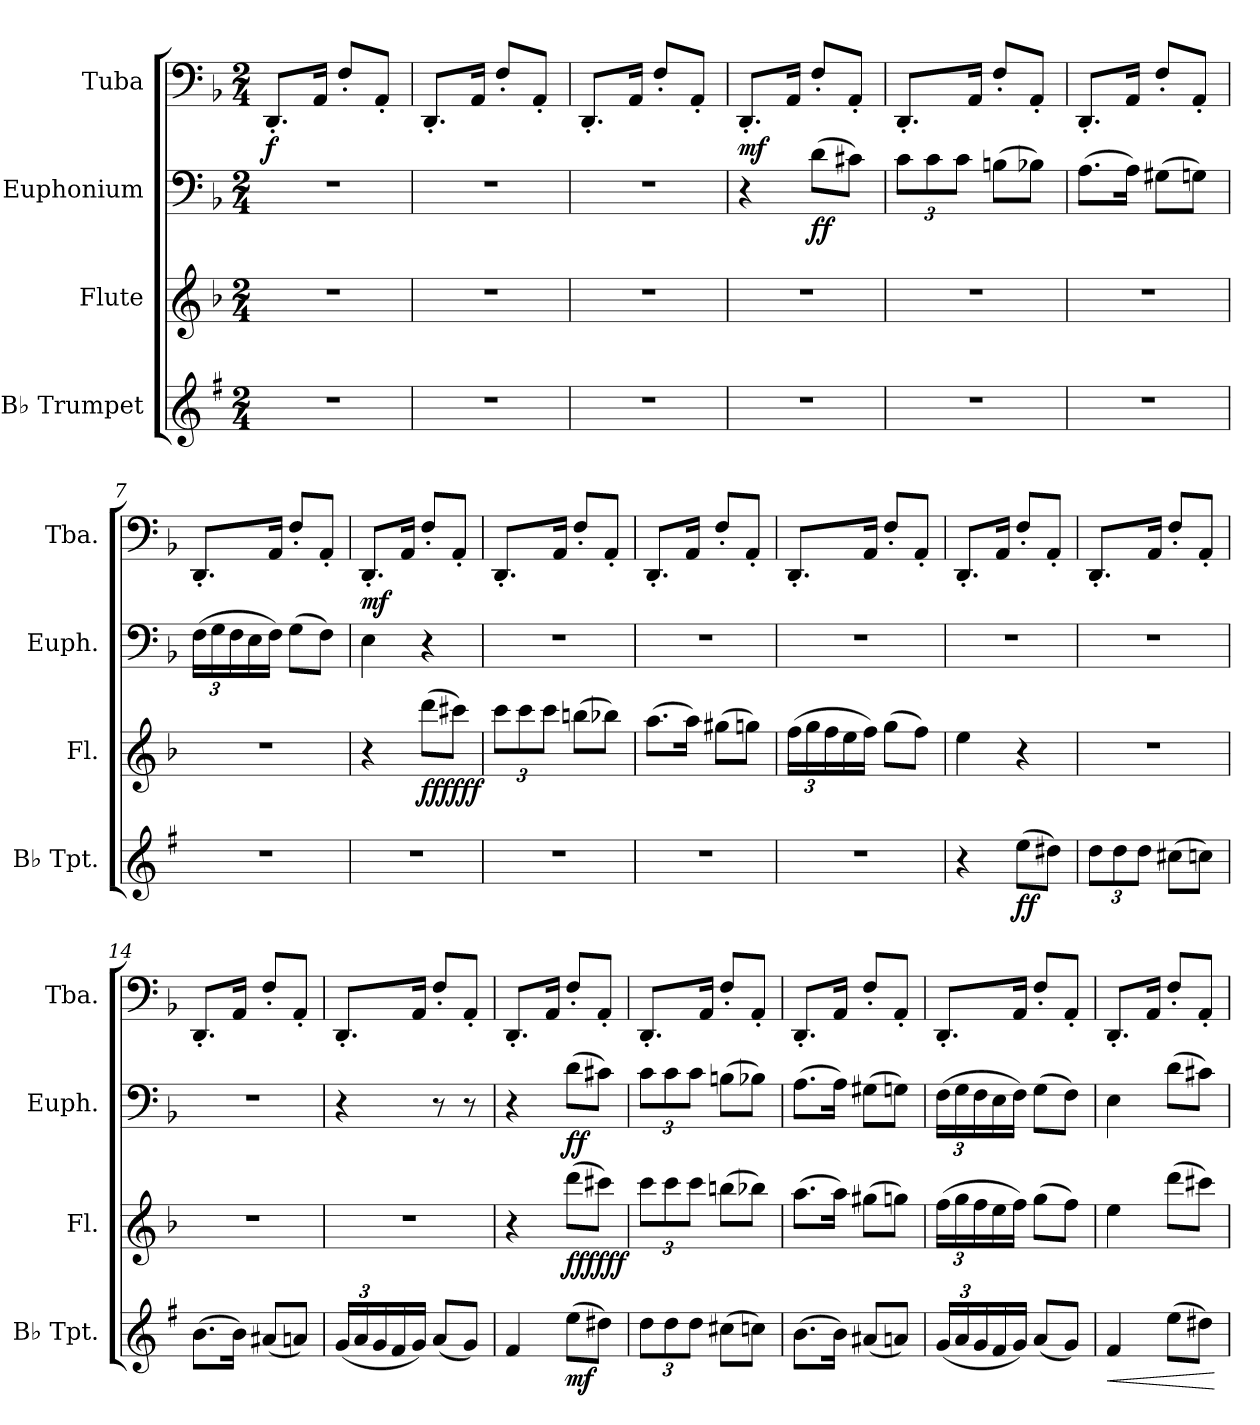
**kern	**dynam	**kern	**dynam	**kern	**dynam	**kern	**dynam
*part4	*part4	*part3	*part3	*part2	*part2	*part1	*part1
*staff4	*staff4	*staff3	*staff3	*staff2	*staff2	*staff1	*staff1
*I"B♭ Trumpet	*	*I"Flute	*	*I"Euphonium	*	*I"Tuba	*
*I'B♭ Tpt.	*	*I'Fl.	*	*I'Euph.	*	*I'Tba.	*
*clefG2	*	*clefG2	*	*clefF4	*	*clefF4	*
*ITrd1c2	*	*	*	*	*	*	*
*k[b-]	*	*k[b-]	*	*k[b-]	*	*k[b-]	*
*M2/4	*	*M2/4	*	*M2/4	*	*M2/4	*
*MM60	*	*MM60	*	*MM60	*	*MM60	*
=1	=1	=1	=1	=1	=1	=1	=1
!	!	!	!	!	!	!	!LO:DY:b
2r	.	2r	.	2r	.	8.DD'/L	f
.	.	.	.	.	.	16AA/Jk	.
.	.	.	.	.	.	8F'/L	.
.	.	.	.	.	.	8AA'/J	.
=2	=2	=2	=2	=2	=2	=2	=2
2r	.	2r	.	2r	.	8.DD'/L	.
.	.	.	.	.	.	16AA/Jk	.
.	.	.	.	.	.	8F'/L	.
.	.	.	.	.	.	8AA'/J	.
=3	=3	=3	=3	=3	=3	=3	=3
2r	.	2r	.	2r	.	8.DD'/L	.
.	.	.	.	.	.	16AA/Jk	.
.	.	.	.	.	.	8F'/L	.
.	.	.	.	.	.	8AA'/J	.
=4	=4	=4	=4	=4	=4	=4	=4
!	!	!	!	!	!	!	!LO:DY:b
2r	.	2r	.	4r	.	8.DD'/L	mf
.	.	.	.	.	.	16AA/Jk	.
!	!	!	!	!	!LO:DY:b	!	!
.	.	.	.	(>8d\L	ff	8F'/L	.
.	.	.	.	8c#X\J)	.	8AA'/J	.
=5	=5	=5	=5	=5	=5	=5	=5
*	*	*	*	*Xbrackettup	*	*	*
2r	.	2r	.	12c\L	.	8.DD'/L	.
.	.	.	.	12c\	.	.	.
.	.	.	.	12c\J	.	.	.
.	.	.	.	.	.	16AA/Jk	.
.	.	.	.	(>8Bn\L	.	8F'/L	.
.	.	.	.	8B-X\J)	.	8AA'/J	.
=6	=6	=6	=6	=6	=6	=6	=6
2r	.	2r	.	(>8.A\L	.	8.DD'/L	.
.	.	.	.	16A\Jk)	.	16AA/Jk	.
.	.	.	.	(>8G#X\L	.	8F'/L	.
.	.	.	.	8Gn\J)	.	8AA'/J	.
!!LO:LB:g=z
=7	=7	=7	=7	=7	=7	=7	=7
2r	.	2r	.	(>24F\LL	.	8.DD'/L	.
.	.	.	.	24G\	.	.	.
.	.	.	.	24F\	.	.	.
.	.	.	.	16E\	.	.	.
.	.	.	.	16F\JJ)	.	16AA/Jk	.
.	.	.	.	(>8G\L	.	8F'/L	.
.	.	.	.	8F\J)	.	8AA'/J	.
=8	=8	=8	=8	=8	=8	=8	=8
!	!	!	!	!	!	!	!LO:DY:b
2r	.	4r	.	4E\	.	8.DD'/L	mf
.	.	.	.	.	.	16AA/Jk	.
!	!	!	!LO:DY:b	!	!	!	!
.	.	(>8ddd\L	ffffff	4r	.	8F'/L	.
.	.	8ccc#X\J)	.	.	.	8AA'/J	.
=9	=9	=9	=9	=9	=9	=9	=9
*	*	*Xbrackettup	*	*	*	*	*
2r	.	12ccc\L	.	2r	.	8.DD'/L	.
.	.	12ccc\	.	.	.	.	.
.	.	12ccc\J	.	.	.	.	.
.	.	.	.	.	.	16AA/Jk	.
.	.	(>8bbn\L	.	.	.	8F'/L	.
.	.	8bb-X\J)	.	.	.	8AA'/J	.
=10	=10	=10	=10	=10	=10	=10	=10
2r	.	(>8.aa\L	.	2r	.	8.DD'/L	.
.	.	16aa\Jk)	.	.	.	16AA/Jk	.
.	.	(>8gg#X\L	.	.	.	8F'/L	.
.	.	8ggn\J)	.	.	.	8AA'/J	.
=11	=11	=11	=11	=11	=11	=11	=11
2r	.	(>24ff\LL	.	2r	.	8.DD'/L	.
.	.	24gg\	.	.	.	.	.
.	.	24ff\	.	.	.	.	.
.	.	16ee\	.	.	.	.	.
.	.	16ff\JJ)	.	.	.	16AA/Jk	.
.	.	(>8gg\L	.	.	.	8F'/L	.
.	.	8ff\J)	.	.	.	8AA'/J	.
=12	=12	=12	=12	=12	=12	=12	=12
4r	.	4ee\	.	2r	.	8.DD'/L	.
.	.	.	.	.	.	16AA/Jk	.
!	!LO:DY:b	!	!	!	!	!	!
(>8dd\L	ff	4r	.	.	.	8F'/L	.
8cc#X\J)	.	.	.	.	.	8AA'/J	.
!!LO:LB:g=z
=13	=13	=13	=13	=13	=13	=13	=13
*Xbrackettup	*	*	*	*	*	*	*
12cc\L	.	2r	.	2r	.	8.DD'/L	.
12cc\	.	.	.	.	.	.	.
12cc\J	.	.	.	.	.	.	.
.	.	.	.	.	.	16AA/Jk	.
(>8bn\L	.	.	.	.	.	8F'/L	.
8b-X\J)	.	.	.	.	.	8AA'/J	.
=14	=14	=14	=14	=14	=14	=14	=14
(>8.a\L	.	2r	.	2r	.	8.DD'/L	.
16a\Jk)	.	.	.	.	.	16AA/Jk	.
(<8g#X/L	.	.	.	.	.	8F'/L	.
8gn/J)	.	.	.	.	.	8AA'/J	.
=15	=15	=15	=15	=15	=15	=15	=15
(<24f/LL	.	2r	.	4r	.	8.DD'/L	.
24g/	.	.	.	.	.	.	.
24f/	.	.	.	.	.	.	.
16e/	.	.	.	.	.	.	.
16f/JJ)	.	.	.	.	.	16AA/Jk	.
(<8g/L	.	.	.	8r	.	8F'/L	.
8f/J)	.	.	.	8r	.	8AA'/J	.
=16	=16	=16	=16	=16	=16	=16	=16
4e/	.	4r	.	4r	.	8.DD'/L	.
.	.	.	.	.	.	16AA/Jk	.
!	!LO:DY:b	!	!LO:DY:b	!	!LO:DY:b	!	!
(>8dd\L	mf	(>8ddd\L	ffffff	(>8d\L	ff	8F'/L	.
8cc#X\J)	.	8ccc#X\J)	.	8c#X\J)	.	8AA'/J	.
=17	=17	=17	=17	=17	=17	=17	=17
12cc\L	.	12ccc\L	.	12c\L	.	8.DD'/L	.
12cc\	.	12ccc\	.	12c\	.	.	.
12cc\J	.	12ccc\J	.	12c\J	.	.	.
.	.	.	.	.	.	16AA/Jk	.
(>8bn\L	.	(>8bbn\L	.	(>8Bn\L	.	8F'/L	.
8b-X\J)	.	8bb-X\J)	.	8B-X\J)	.	8AA'/J	.
=18	=18	=18	=18	=18	=18	=18	=18
(>8.a\L	.	(>8.aa\L	.	(>8.A\L	.	8.DD'/L	.
16a\Jk)	.	16aa\Jk)	.	16A\Jk)	.	16AA/Jk	.
(<8g#X/L	.	(>8gg#X\L	.	(>8G#X\L	.	8F'/L	.
8gn/J)	.	8ggn\J)	.	8Gn\J)	.	8AA'/J	.
!!LO:PB:g=z
=19	=19	=19	=19	=19	=19	=19	=19
(<24f/LL	.	(>24ff\LL	.	(>24F\LL	.	8.DD'/L	.
24g/	.	24gg\	.	24G\	.	.	.
24f/	.	24ff\	.	24F\	.	.	.
16e/	.	16ee\	.	16E\	.	.	.
16f/JJ)	.	16ff\JJ)	.	16F\JJ)	.	16AA/Jk	.
(<8g/L	.	(>8gg\L	.	(>8G\L	.	8F'/L	.
8f/J)	.	8ff\J)	.	8F\J)	.	8AA'/J	.
=20	=20	=20	=20	=20	=20	=20	=20
!	!LO:HP:b	!	!	!	!	!	!
4e/	<	4ee\	.	4E\	.	8.DD'/L	.
.	.	.	.	.	.	16AA/Jk	.
(>8dd\L	.	(>8ddd\L	.	(>8d\L	.	8F'/L	.
8cc#X\J)	.	8ccc#X\J)	.	8c#X\J)	.	8AA'/J	.
.	[	.	.	.	.	.	.
=	=	=	=	=	=	=	=
*-	*-	*-	*-	*-	*-	*-	*-
